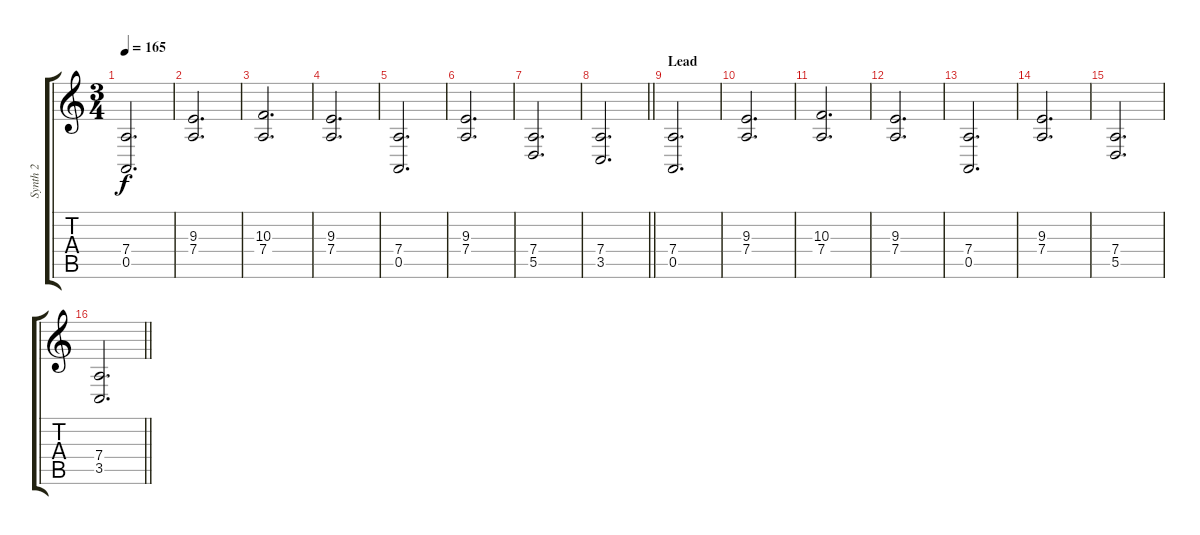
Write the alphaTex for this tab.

\track ("Synth 2" "Synth 2") {instrument choiraahs}
\staff {score tabs}
\tuning (E4 B3 G3 D3 A2 E2) {hide}
\ts (3 4)
\tempo 165
\clef g2
\ks c
(7.4 0.5).2{d dy f} |
(9.3 7.4).2{d} |
(10.3 7.4).2{d} |
(9.3 7.4).2{d} |
(7.4 0.5).2{d} |
(9.3 7.4).2{d} |
(7.4 5.5).2{d} |
\barLineRight lightlight
(7.4 3.5).2{d} |
\section ("" "Lead")
(7.4 0.5).2{d} |
(9.3 7.4).2{d} |
(10.3 7.4).2{d} |
(9.3 7.4).2{d} |
(7.4 0.5).2{d} |
(9.3 7.4).2{d} |
(7.4 5.5).2{d} |
\barLineRight lightlight
(7.4 3.5).2{d}
